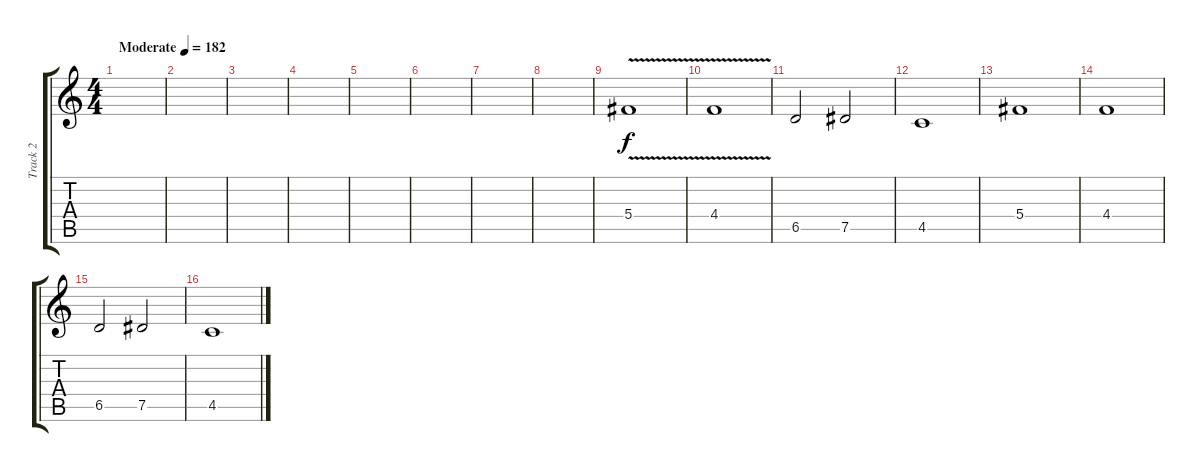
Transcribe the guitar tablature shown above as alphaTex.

\track ("Track 2" "Track 2") {instrument distortionguitar}
\staff {score tabs}
\tuning (Eb4 Bb3 Gb3 Db3 Ab2 Eb2) {hide}
\ts (4 4)
\tempo (182 "Moderate")
\clef g2
\ks c
|
|
|
|
|
|
|
|
5.4{v}.1 |
4.4{v}.1 |
6.5.2 7.5.2 |
4.5.1 |
5.4.1 |
4.4.1 |
6.5.2 7.5.2 |
4.5.1
